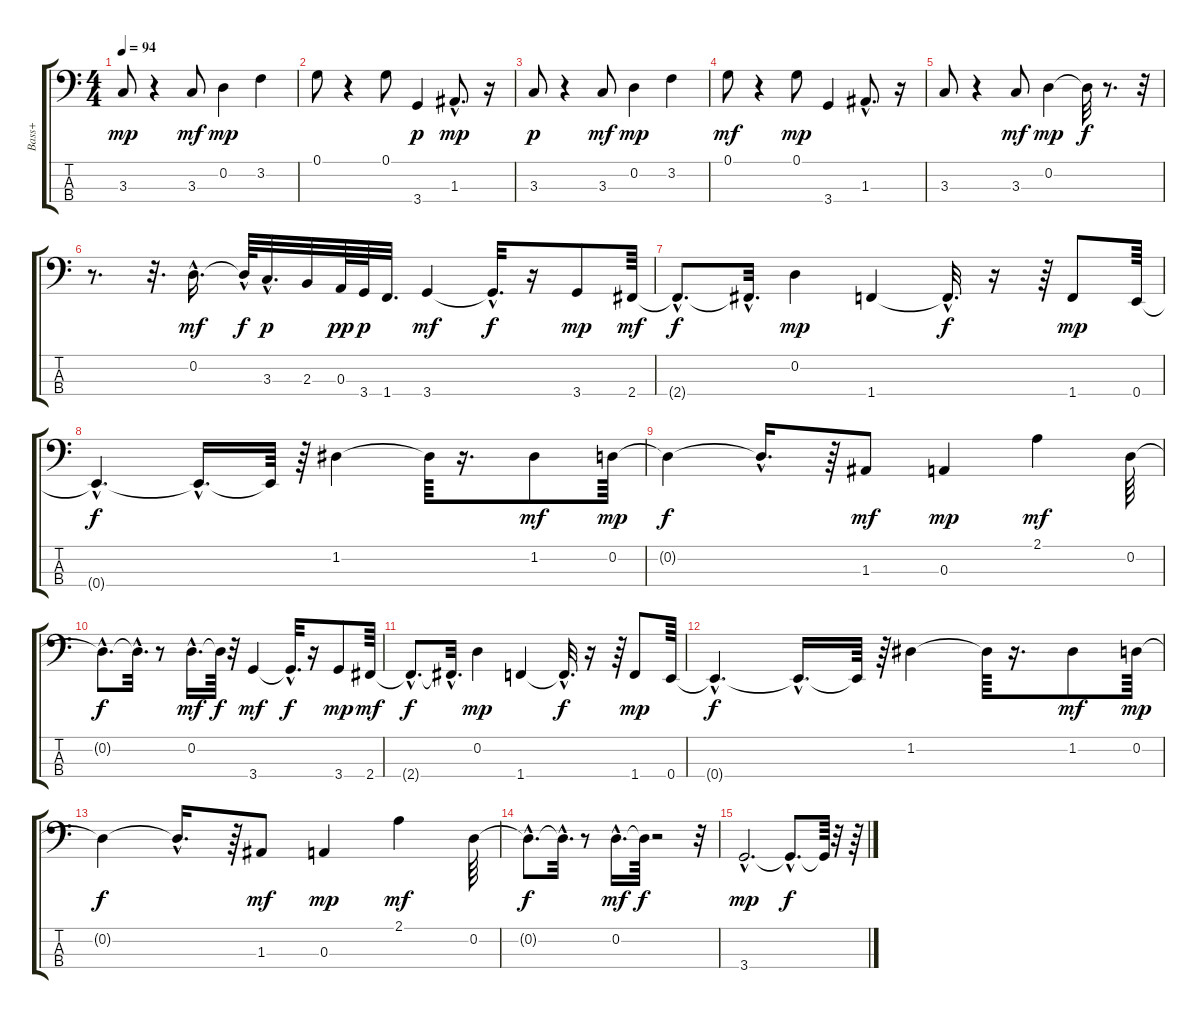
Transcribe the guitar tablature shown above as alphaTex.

\track ("Bass+" "Bass+") {instrument synthbass2}
\staff {score tabs}
\tuning (G2 D2 A1 E1) {hide}
\ts (4 4)
\tempo 94
\clef f4
\ks c
3.3.8{dy mp} r.4 3.3.8{dy mf} 0.2.4{dy mp} 3.2.4 |
0.1.8 r.4 0.1.8 3.4.4{dy p} 1.3{hac}.8{d dy mp} r.16 |
3.3.8{dy p} r.4 3.3.8{dy mf} 0.2.4{dy mp} 3.2.4 |
0.1.8{dy mf} r.4 0.1.8{dy mp} 3.4.4 1.3{hac}.8{d} r.16 |
3.3.8 r.4 3.3.8{dy mf} 0.2.4{dy mp} 0.2{t}.32{dy f} r.8{d} r.32 |
r.8{d} r.32{d} 0.2{hac}.16{d dy mf} 0.2{hac t}.64{dy f} 3.3{hac}.32{d dy p} 2.3.32 0.3.64{dy pp} 3.4.64{dy p} 1.4.32{d} 3.4.4{dy mf} 3.4{hac t}.32{d dy f} r.16 3.4.8{dy mp} 2.4.64{dy mf} |
2.4{hac t}.8{d dy f} 2.4{hac t}.32{d} 0.2.4{dy mp} 1.4.4 1.4{hac t}.32{d dy f} r.16 r.64 1.4.8{dy mp} 0.4.64 |
0.4{hac t}.4{d dy f} 0.4{hac t}.16{d} 0.4{t}.64 r.64 1.2.4 1.2{t}.64 r.16{d} 1.2.8{dy mf} 0.2.64{dy mp} |
0.2{t}.4{dy f} 0.2{hac t}.16{d} r.64 1.3.8{dy mf} 0.3.4{dy mp} 2.1.4{dy mf} 0.2.64 |
0.2{hac t}.8{d dy f} 0.2{hac t}.32{d} r.8 0.2{hac}.16{d dy mf} 0.2{t}.64{dy f} r.32 3.4.4{dy mf} 3.4{hac t}.32{d dy f} r.16 3.4.8{dy mp} 2.4.64{dy mf} |
2.4{hac t}.8{d dy f} 2.4{hac t}.32{d} 0.2.4{dy mp} 1.4.4 1.4{hac t}.32{d dy f} r.16 r.64 1.4.8{dy mp} 0.4.64 |
0.4{hac t}.4{d dy f} 0.4{hac t}.16{d} 0.4{t}.64 r.64 1.2.4 1.2{t}.64 r.16{d} 1.2.8{dy mf} 0.2.64{dy mp} |
0.2{t}.4{dy f} 0.2{hac t}.16{d} r.64 1.3.8{dy mf} 0.3.4{dy mp} 2.1.4{dy mf} 0.2.64 |
0.2{hac t}.8{d dy f} 0.2{hac t}.32{d} r.8 0.2{hac}.16{d dy mf} 0.2{t}.64{dy f} r.2 r.32 |
3.4{hac}.2{d dy mp} 3.4{hac t}.8{d dy f} 3.4{t}.64 r.32 r.64
